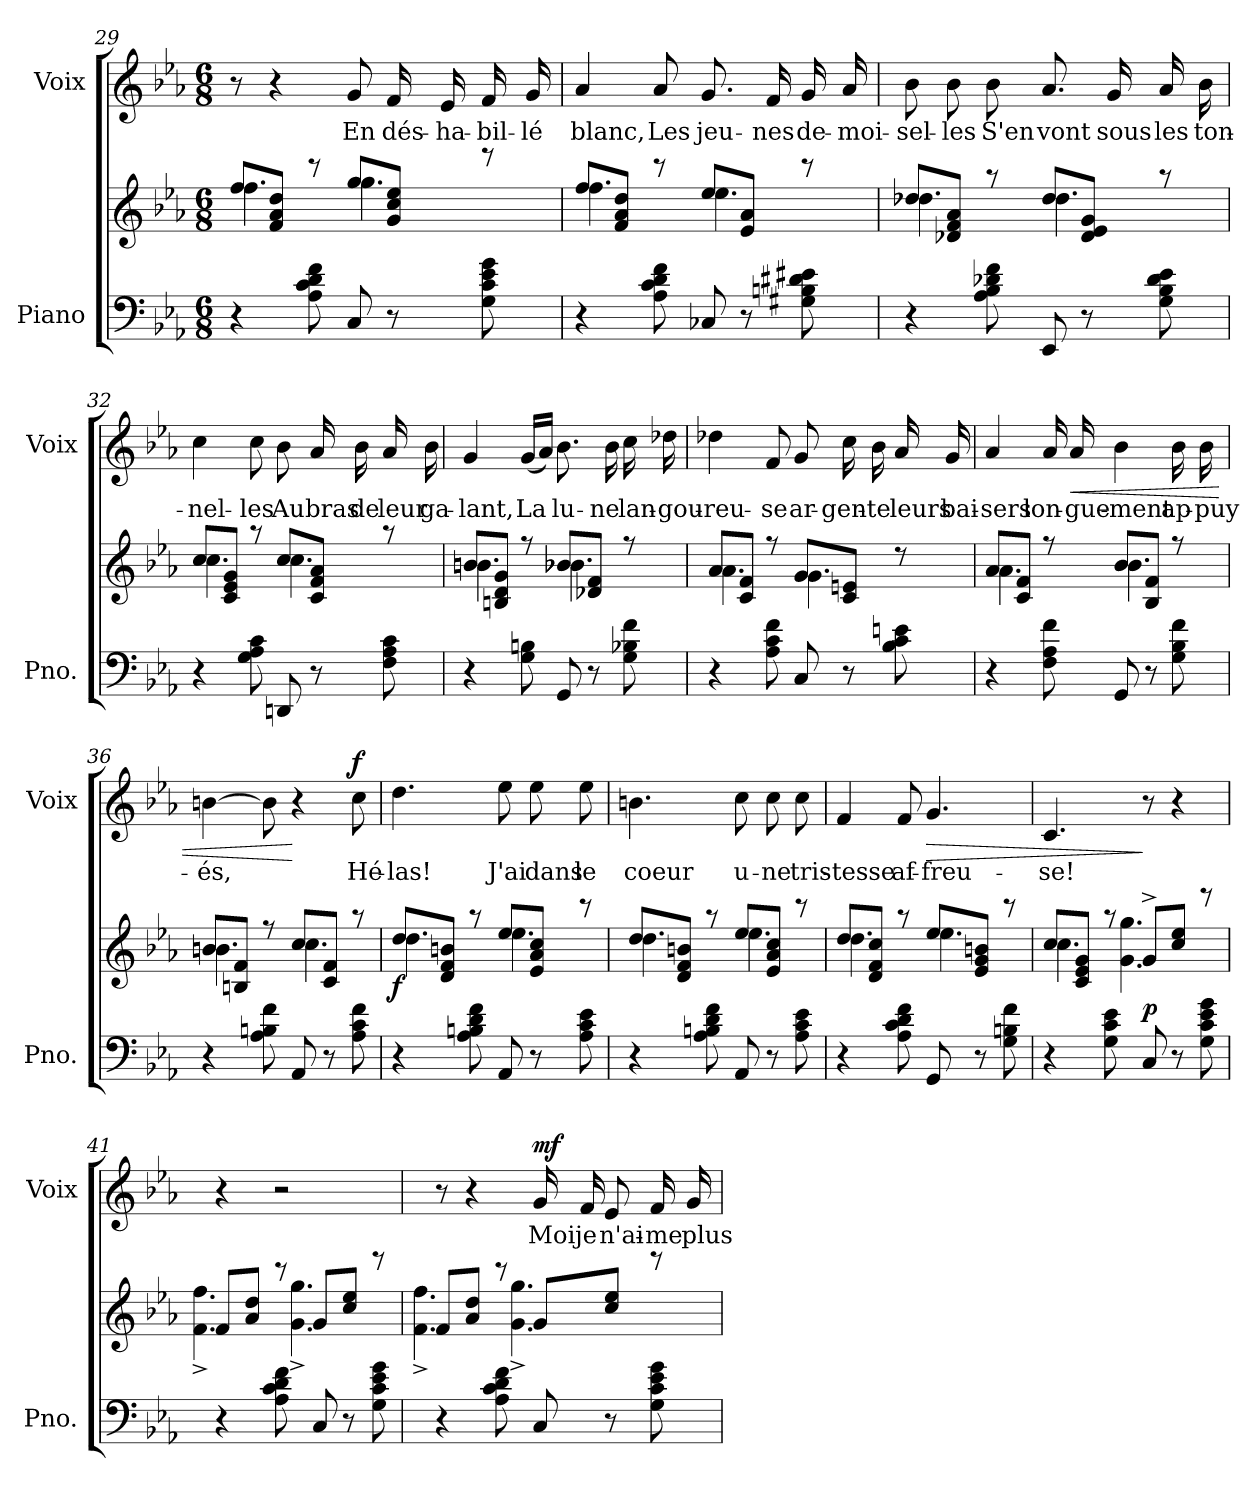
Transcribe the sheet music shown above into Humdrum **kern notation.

**kern	**kern	**dynam	**kern	**text	**dynam
*part2	*part2	*part2	*part1	*part1	*part1
*staff3	*staff2	*staff2/3	*staff1	*staff1	*staff1
*I"Piano	*	*	*I"Voix	*	*
*I'Pno.	*	*	*I'Voix	*	*
*clefF4	*clefG2	*	*clefG2	*	*
*k[b-e-a-]	*k[b-e-a-]	*	*k[b-e-a-]	*	*
*M6/8	*M6/8	*	*M6/8	*	*
=29	=29	=29	=29	=29	=29
*	*^	*	*	*	*
4r	8ff/L	4.ff\	.	8r	.	.
.	8f/ 8a-/ 8dd/J	.	.	4r	.	.
8A-\ 8c\ 8d\ 8f\	8r	.	.	.	.	.
!	!	!	!	!	!	!LO:DY:a
8C/	8gg/L	4.gg\	.	8g/	En	other-dynamics
8r	8g/ 8cc/ 8ee-/J	.	.	16f/	dés-	.
.	.	.	.	16e-/	-ha-	.
8G\ 8c\ 8e-\ 8g\	8r	.	.	16f/	-bil-	.
.	.	.	.	16g/	-lé	.
=30	=30	=30	=30	=30	=30	=30
4r	8ff/L	4.ff\	.	4a-/	blanc,	.
.	8f/ 8a-/ 8dd/J	.	.	.	.	.
8A-\ 8c\ 8d\ 8f\	8r	.	.	8a-/	Les	.
8C-X/	8ee-/L	4.ee-\	.	8.g/	jeu-	.
8r	8e-/ 8a-/J	.	.	.	.	.
.	.	.	.	16f/	-nes	.
8G#X\ 8Bn\ 8d#X\ 8e#X\	8r	.	.	16g/	de-	.
.	.	.	.	16a-/	-moi-	.
!!LO:PB:g=z
=31	=31	=31	=31	=31	=31	=31
4r	8dd-X/L	4.dd-X\	.	8b-\	-sel-	.
.	8d-X/ 8f/ 8a-/J	.	.	8b-\	-les	.
8A-\ 8B-\ 8d-X\ 8f\	8r	.	.	8b-\	S'en	.
8EE-/	8dd-/L	4.dd-\	.	8.a-/	vont	.
8r	8d-/ 8e-/ 8g/J	.	.	.	.	.
.	.	.	.	16g/	sous	.
8G\ 8B-\ 8d-\ 8e-\	8r	.	.	16a-/	les	.
.	.	.	.	16b-\	ton-	.
=32	=32	=32	=32	=32	=32	=32
4r	8cc/L	4.cc\	.	4cc\	-nel-	.
.	8c/ 8e-/ 8g/J	.	.	.	.	.
8G\ 8A-\ 8c\	8r	.	.	8cc\	-les	.
8DDn/	8cc/L	4.cc\	.	8b-\	Au	.
8r	8c/ 8f/ 8a-/J	.	.	16a-/	bras	.
.	.	.	.	16b-\	de	.
8F\ 8A-\ 8c\	8r	.	.	16a-/	leur	.
.	.	.	.	16b-\	ga-	.
!!LO:LB:g=z
=33	=33	=33	=33	=33	=33	=33
4r	8bn/L	4.bn\	.	4g/	-lant,	.
.	8Bn/ 8d/ 8g/J	.	.	.	.	.
8G\ 8Bn\	8r	.	.	(16g/LL	La	.
.	.	.	.	16a-/JJ)	.	.
8GG/	8b-X/L	4.b-X\	.	8.b-\	lu-	.
8r	8d-X/ 8f/J	.	.	.	.	.
.	.	.	.	16b-\	-ne	.
8G\ 8B-X\ 8f\	8r	.	.	16cc\	lan-	.
.	.	.	.	16dd-X\	-gou-	.
=34	=34	=34	=34	=34	=34	=34
4r	8a-/L	4.a-\	.	4dd-X\	-reu-	.
.	8c/ 8f/J	.	.	.	.	.
8A-\ 8c\ 8f\	8r	.	.	8f/	-se	.
8C/	8g/L	4.g\	.	8g/	ar-	.
8r	8c/ 8en/J	.	.	16cc\	-gen-	.
.	.	.	.	16b-\	-te	.
8B-\ 8c\ 8en\	8r	.	.	16a-/	leurs	.
.	.	.	.	16g/	bai-	.
!!LO:LB:g=z
=35	=35	=35	=35	=35	=35	=35
4r	8a-/L	4.a-\	.	4a-/	-sers	.
.	8c/ 8f/J	.	.	.	.	.
!	!	!	!LO:DY:b	!	!	!LO:DY:a
8F\ 8A-\ 8f\	8r	.	other-dynamics	16a-/	lon-	other-dynamics
!	!	!	!	!	!	!LO:HP:b
.	.	.	.	16a-/	-gue-	<
8GG/	8b-/L	4.b-\	.	4b-\	-ment	.
8r	8B-/ 8f/J	.	.	.	.	.
8G\ 8B-\ 8f\	8r	.	.	16b-\	ap-	.
.	.	.	.	16b-\	-puy-	.
=36	=36	=36	=36	=36	=36	=36
4r	8bn/L	4.bn\	.	[4bn\	-és,	.
.	8Bn/ 8f/J	.	.	.	.	.
8A-\ 8Bn\ 8f\	8r	.	.	8b\]	.	.
8AA-/	8cc/L	4.cc\	.	4r	.	[
8r	8c/ 8f/J	.	.	.	.	.
!	!	!	!	!	!	!LO:DY:a
8A-\ 8c\ 8f\	8r	.	.	8cc\	Hé-	f
=37	=37	=37	=37	=37	=37	=37
!	!	!	!LO:DY:b	!	!	!
4r	8dd/L	4.dd\	f	4.dd\	-las!	.
.	8d/ 8f/ 8bn/J	.	.	.	.	.
8A-\ 8Bn\ 8d\ 8f\	8r	.	.	.	.	.
8AA-/	8ee-/L	4.ee-\	.	8ee-\	J'ai	.
8r	8e-/ 8a-/ 8cc/J	.	.	8ee-\	dans	.
8A-\ 8c\ 8e-\	8r	.	.	8ee-\	le	.
!!LO:PB:g=z
=38	=38	=38	=38	=38	=38	=38
4r	8dd/L	4.dd\	.	4.bn\	coeur	.
.	8d/ 8f/ 8bn/J	.	.	.	.	.
8A-\ 8Bn\ 8d\ 8f\	8r	.	.	.	.	.
8AA-/	8ee-/L	4.ee-\	.	8cc\	u-	.
8r	8e-/ 8a-/ 8cc/J	.	.	8cc\	-ne	.
8A-\ 8c\ 8e-\	8r	.	.	8cc\	tris-	.
=39	=39	=39	=39	=39	=39	=39
4r	8dd/L	4.dd\	.	4f/	-tesse	.
.	8d/ 8f/ 8cc/J	.	.	.	.	.
8A-\ 8c\ 8d\ 8f\	8r	.	.	8f/	af-	.
!	!	!	!LO:DY:a=2	!	!	!LO:HP:b
!	!	!	!	!	!	!LO:DY:n=1:a
8GG/	8ee-/L	4.ee-\	other-dynamics	4.g/	-freu-	> other-dynamics
8r	8e-/ 8g/ 8bn/J	.	.	.	.	.
8G\ 8Bn\ 8f\	8r	.	.	.	.	.
=40	=40	=40	=40	=40	=40	=40
4r	8cc/L	4.cc\	.	4.c/	-se!	.
.	8c/ 8e-/ 8g/J	.	.	.	.	.
8G\ 8c\ 8e-\	8r	.	.	.	.	.
!	!	!	!LO:DY:a=2	!	!	!
8C/	8g^/L	4.g\ 4.gg\	p	8r	.	]
8r	8cc/ 8ee-/J	.	.	4r	.	.
8G\ 8c\ 8e-\ 8g\	8r	.	.	.	.	.
!!LO:LB:g=z
=41	=41	=41	=41	=41	=41	=41
4r	8f/L	4.f\^ 4.ff\^	.	4r	.	.
.	8a-/ 8dd/J	.	.	.	.	.
8A-\ 8c\ 8d\ 8f\	8r	.	.	2r	.	.
8C/	8g/L	4.g\^ 4.gg\^	.	.	.	.
8r	8cc/ 8ee-/J	.	.	.	.	.
8G\ 8c\ 8e-\ 8g\	8r	.	.	.	.	.
=42	=42	=42	=42	=42	=42	=42
4r	8f/L	4.f\^ 4.ff\^	.	8r	.	.
.	8a-/ 8dd/J	.	.	4r	.	.
8A-\ 8c\ 8d\ 8f\	8r	.	.	.	.	.
!	!	!	!	!	!	!LO:DY:a
8C/	8g/L	4.g\^ 4.gg\^	.	16g/	Moi	mf
.	.	.	.	16f/	je	.
8r	8cc/ 8ee-/J	.	.	8e-/	n'ai-	.
8G\ 8c\ 8e-\ 8g\	8r	.	.	16f/	-me	.
.	.	.	.	16g/	plus	.
*	*v	*v	*	*	*	*
=	=	=	=	=	=
*-	*-	*-	*-	*-	*-
